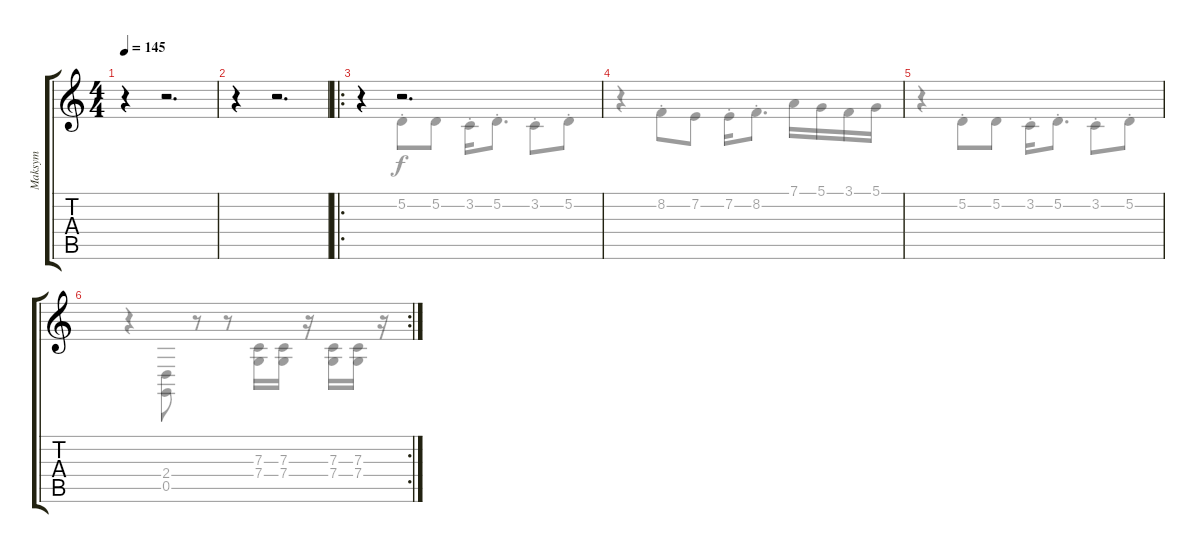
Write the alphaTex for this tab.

\track ("Maksym" "Maksym") {instrument lead2sawtooth}
\staff {score tabs}
\tuning (D4 A3 F3 C3 G2 D2) {hide}
\voice
\ts (4 4)
\tempo 145
\clef g2
\ks c
r.4{dy f} r.2{d} |
r.4 r.2{d} |
\ro
r.4 r.2{d} |
|
|
\rc 2
\voice
\clef g2
\ottava regular
\simile none
\ks c
|
r.4 r.2{d} |
r.4 5.2{st}.8 5.2.8 3.2{st}.16 5.2{st}.8{d} 3.2{st}.8 5.2{st}.8 |
r.4 8.2{st}.8 7.2.8 7.2{st}.16 8.2{st}.8{d} 7.1.16 5.1.16 3.1.16 5.1.16 |
r.4 5.2{st}.8 5.2.8 3.2{st}.16 5.2{st}.8{d} 3.2{st}.8 5.2{st}.8 |
r.4 (2.4 0.5).8 r.8 r.8 (7.3 7.4).16 (7.3 7.4).16 r.16 (7.3 7.4).16 (7.3 7.4).16 r.16
